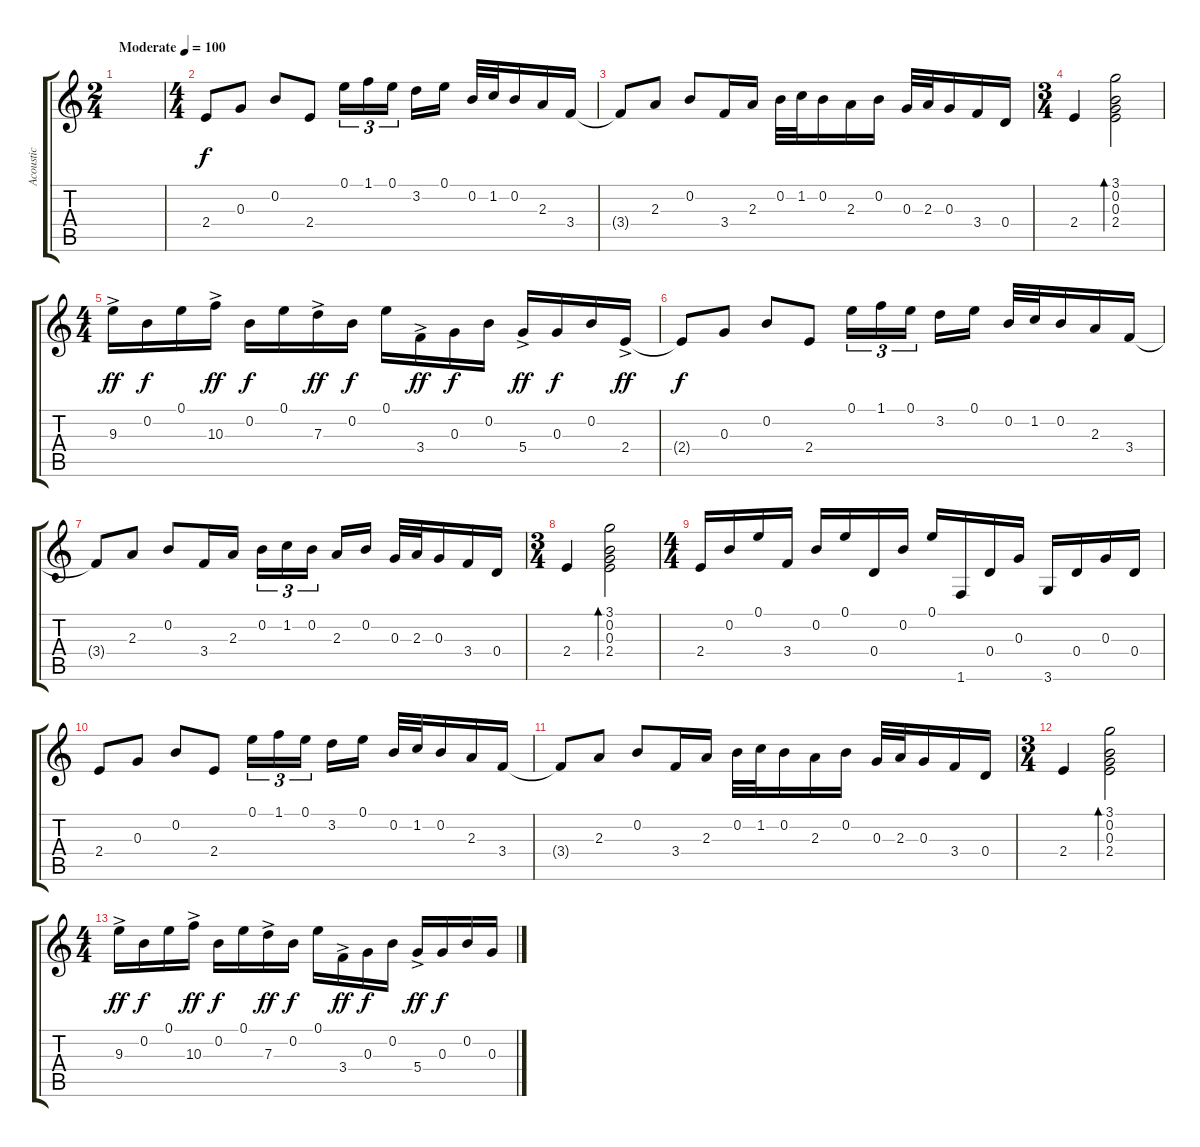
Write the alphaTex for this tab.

\track ("Acoustic" "Acoustic") {instrument acousticguitarsteel}
\staff {score tabs}
\tuning (E4 B3 G3 D3 A2 E2) {hide}
\ts (2 4)
\tempo (100 "Moderate")
\clef g2
\ks c
|
\ts (4 4)
2.4.8 0.3.8 0.2.8 2.4.8 0.1.16{tu (3 2)} 1.1.16{tu (3 2)} 0.1.16{tu (3 2) beam splitsecondary} 3.2.16 0.1.16 0.2.32 1.2.32 0.2.16 2.3.16 3.4.16 |
3.4{t}.8 2.3.8 0.2.8 3.4.16 2.3.16 0.2.32 1.2.32 0.2.16 2.3.16 0.2.16 0.3.32 2.3.32 0.3.16 3.4.16 0.4.16 |
\ts (3 4)
2.4.4 (3.1 0.2 0.3 2.4).2{bd 240} |
\ts (4 4)
9.3{ac}.16{dy ff} 0.2.16{dy f} 0.1.16 10.3{ac}.16{dy ff} 0.2.16{dy f} 0.1.16 7.3{ac}.16{dy ff} 0.2.16{dy f} 0.1.16 3.4{ac}.16{dy ff} 0.3.16{dy f} 0.2.16 5.4{ac}.16{dy ff} 0.3.16{dy f} 0.2.16 2.4{ac}.16{dy ff} |
2.4{t}.8{dy f} 0.3.8 0.2.8 2.4.8 0.1.16{tu (3 2)} 1.1.16{tu (3 2)} 0.1.16{tu (3 2) beam splitsecondary} 3.2.16 0.1.16 0.2.32 1.2.32 0.2.16 2.3.16 3.4.16 |
3.4{t}.8 2.3.8 0.2.8 3.4.16 2.3.16 0.2.16{tu (3 2)} 1.2.16{tu (3 2)} 0.2.16{tu (3 2) beam splitsecondary} 2.3.16 0.2.16 0.3.32 2.3.32 0.3.16 3.4.16 0.4.16 |
\ts (3 4)
2.4.4 (3.1 0.2 0.3 2.4).2{bd 240} |
\ts (4 4)
2.4.16 0.2.16 0.1.16 3.4.16 0.2.16 0.1.16 0.4.16 0.2.16 0.1.16 1.6.16 0.4.16 0.3.16 3.6.16 0.4.16 0.3.16 0.4.16 |
2.4.8 0.3.8 0.2.8 2.4.8 0.1.16{tu (3 2)} 1.1.16{tu (3 2)} 0.1.16{tu (3 2) beam splitsecondary} 3.2.16 0.1.16 0.2.32 1.2.32 0.2.16 2.3.16 3.4.16 |
3.4{t}.8 2.3.8 0.2.8 3.4.16 2.3.16 0.2.32 1.2.32 0.2.16 2.3.16 0.2.16 0.3.32 2.3.32 0.3.16 3.4.16 0.4.16 |
\ts (3 4)
2.4.4 (3.1 0.2 0.3 2.4).2{bd 240} |
\ts (4 4)
9.3{ac}.16{dy ff} 0.2.16{dy f} 0.1.16 10.3{ac}.16{dy ff} 0.2.16{dy f} 0.1.16 7.3{ac}.16{dy ff} 0.2.16{dy f} 0.1.16 3.4{ac}.16{dy ff} 0.3.16{dy f} 0.2.16 5.4{ac}.16{dy ff} 0.3.16{dy f} 0.2.16 0.3.16
